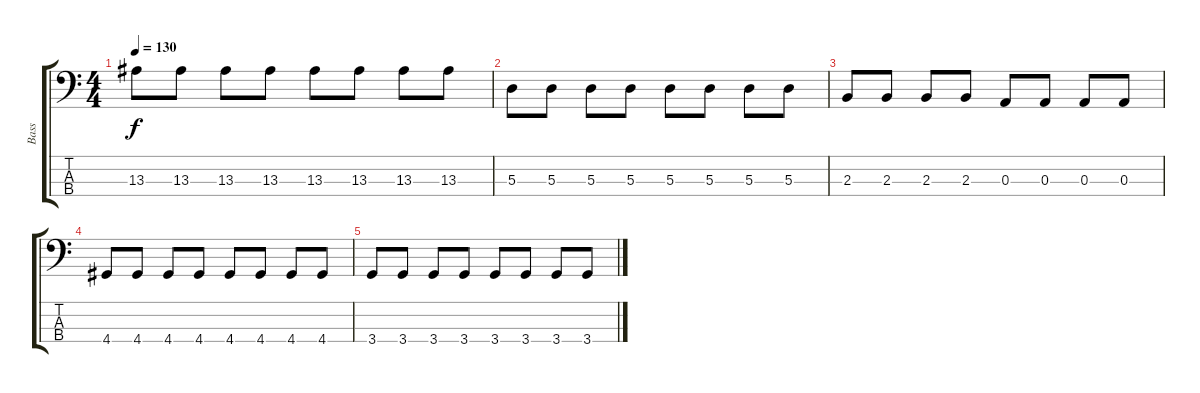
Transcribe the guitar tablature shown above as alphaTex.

\track ("Bass" "Bass") {instrument electricbasspick}
\staff {score tabs}
\tuning (G2 D2 A1 E1) {hide}
\ts (4 4)
\tempo 130
\clef f4
\ks c
13.3.8{dy f} 13.3.8 13.3.8 13.3.8 13.3.8 13.3.8 13.3.8 13.3.8 |
5.3.8 5.3.8 5.3.8 5.3.8 5.3.8 5.3.8 5.3.8 5.3.8 |
2.3.8 2.3.8 2.3.8 2.3.8 0.3.8 0.3.8 0.3.8 0.3.8 |
4.4.8 4.4.8 4.4.8 4.4.8 4.4.8 4.4.8 4.4.8 4.4.8 |
3.4.8 3.4.8 3.4.8 3.4.8 3.4.8 3.4.8 3.4.8 3.4.8
